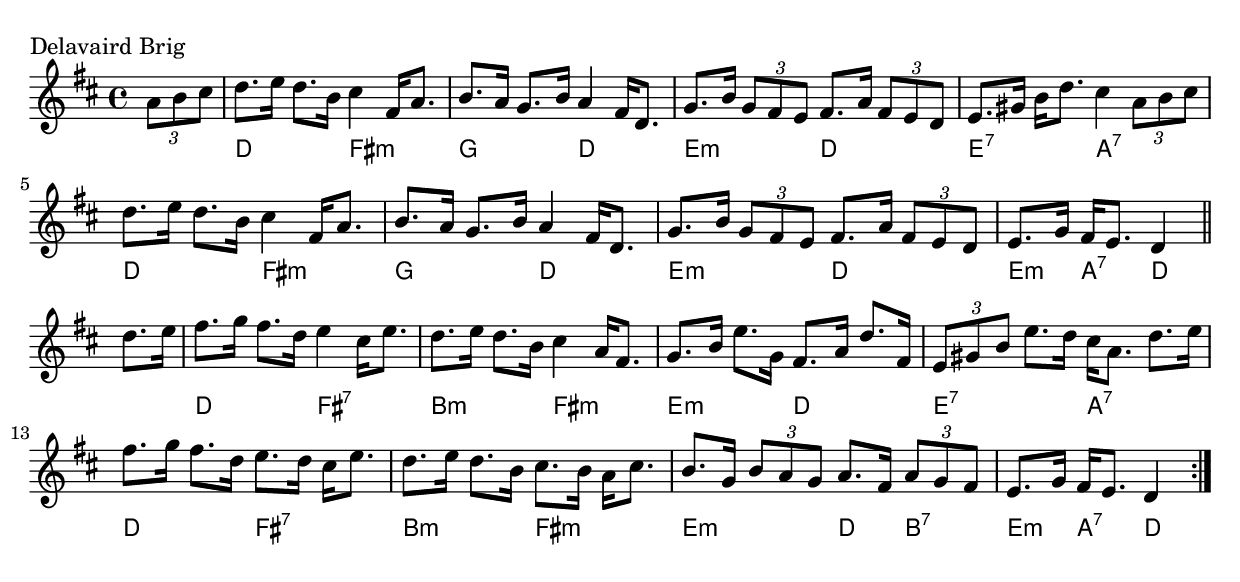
\version "2.22.0"

#(define (lower-extension pitch chbass)
    "Return re-sized markup for pitch note name."
    #{
        \markup \fontsize #-2
        #(note-name->markup pitch chbass)
    #}
)

\include "english.ly"


\paper {
   top-margin = 5\mm
   bottom-margin = 5\mm
   left-margin = 5\mm
   right-margin = 5\mm
   ragged-bottom = ##f
%   page-limit-inter-system-space=##t
%   page-limit-inter-system-space-factor=1
%   after-title-space = 10\mm
   score-markup-spacing = #'((basic-distance . 10))
   markup-system-spacing = #'((basic-distance . 5))
   system-system-spacing= #'((basic-distance . 12))
%   markup-markup-spacing = #'((basic-distance . 0))
}

\layout {
  indent = 0 \mm
  \context { 
        \ChordNames
        chordNoteNamer = #lower-extension
        \override ChordName.font-size = #0.5
  }
}

% Delavaird Brig
\score{
  \relative c''{
    <<
      {
        \clef treble
        \key d \major
        \time 4/4
        \partial 4 \tuplet 3/2 {a8 b cs} |
        d8. e16 d8. b16 cs4 fs,16 a8. |
        b8. a16 g8. b16 a4 fs16 d8. |\noBreak
        g8. b16 \tuplet 3/2{g8 fs e} fs8. a16 \tuplet 3/2 {fs8 e d} |
        e8. gs16 b d8. cs4 \tuplet 3/2 {a8 b cs} |\break
        d8. e16 d8. b16 cs4 fs,16 a8. |
        b8. a16 g8. b16 a4 fs16 d8. |
        g8. b16 \tuplet 3/2{g8 fs e} fs8. a16 \tuplet 3/2 {fs8 e d} |
        e8. g16 fs e8. d4 \bar"||"\break
        d'8. e16 | fs8. g16 fs8. d16 e4 cs16 e8. |
        d8. e16 d8. b16 cs4 a16 fs8. |
        g8. b16 e8. g,16 fs8. a16 d8. fs,16 |
        \tuplet 3/2 {e8 gs b} e8. d16 cs a8. d e16 |\break
        fs8. g16 fs8. d16 e8. d16 cs e8. |
        d8. e16 d8. b16 cs8. b16 a cs8. |
        b8. g16 \tuplet 3/2 {b8 a g} a8. fs16 \tuplet 3/2 {a8 g fs} |
        e8. g16 fs e8. d4 \bar":|."
      }
      \new ChordNames{
        \chordmode{
          \partial 4 s4 |
          d2 fs:m | g d | e:m d | e:7 a:7 |
          d fs:m | g d | e:m d | e4:m a:7 d2 |
          d2 fs:7 | b:m fs:m | e:m d | e:7 a:7 |
          d fs:7 | b:m fs:m | e:m d4 b:7 | e:m a:7 d
        }
      }
    >>
  }
  \header{
    piece = "Delavaird Brig"
  }
}
